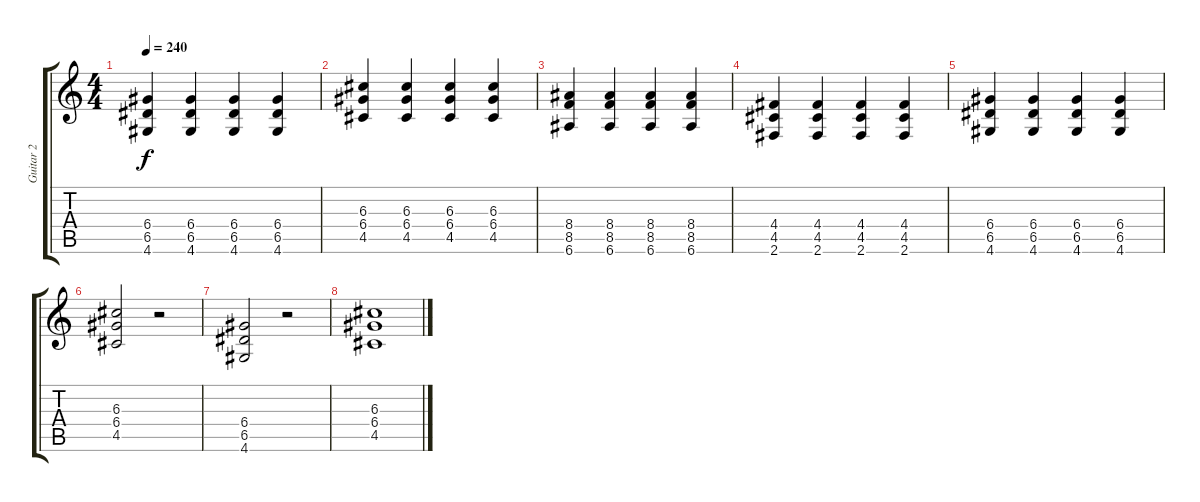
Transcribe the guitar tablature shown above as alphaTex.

\track ("Guitar 2" "Guitar 2") {instrument electricguitarclean}
\staff {score tabs}
\tuning (E4 B3 G3 D3 A2 E2) {hide}
\ts (4 4)
\tempo 240
\clef g2
\ks c
(6.4 6.5 4.6).4{dy f} (6.4 6.5 4.6).4 (6.4 6.5 4.6).4 (6.4 6.5 4.6).4 |
(6.3 6.4 4.5).4 (6.3 6.4 4.5).4 (6.3 6.4 4.5).4 (6.3 6.4 4.5).4 |
(8.4 8.5 6.6).4 (8.4 8.5 6.6).4 (8.4 8.5 6.6).4 (8.4 8.5 6.6).4 |
(4.4 4.5 2.6).4 (4.4 4.5 2.6).4 (4.4 4.5 2.6).4 (4.4 4.5 2.6).4 |
(6.4 6.5 4.6).4 (6.4 6.5 4.6).4 (6.4 6.5 4.6).4 (6.4 6.5 4.6).4 |
(6.3 6.4 4.5).2 r.2 |
(6.4 6.5 4.6).2 r.2 |
(6.3 6.4 4.5).1
